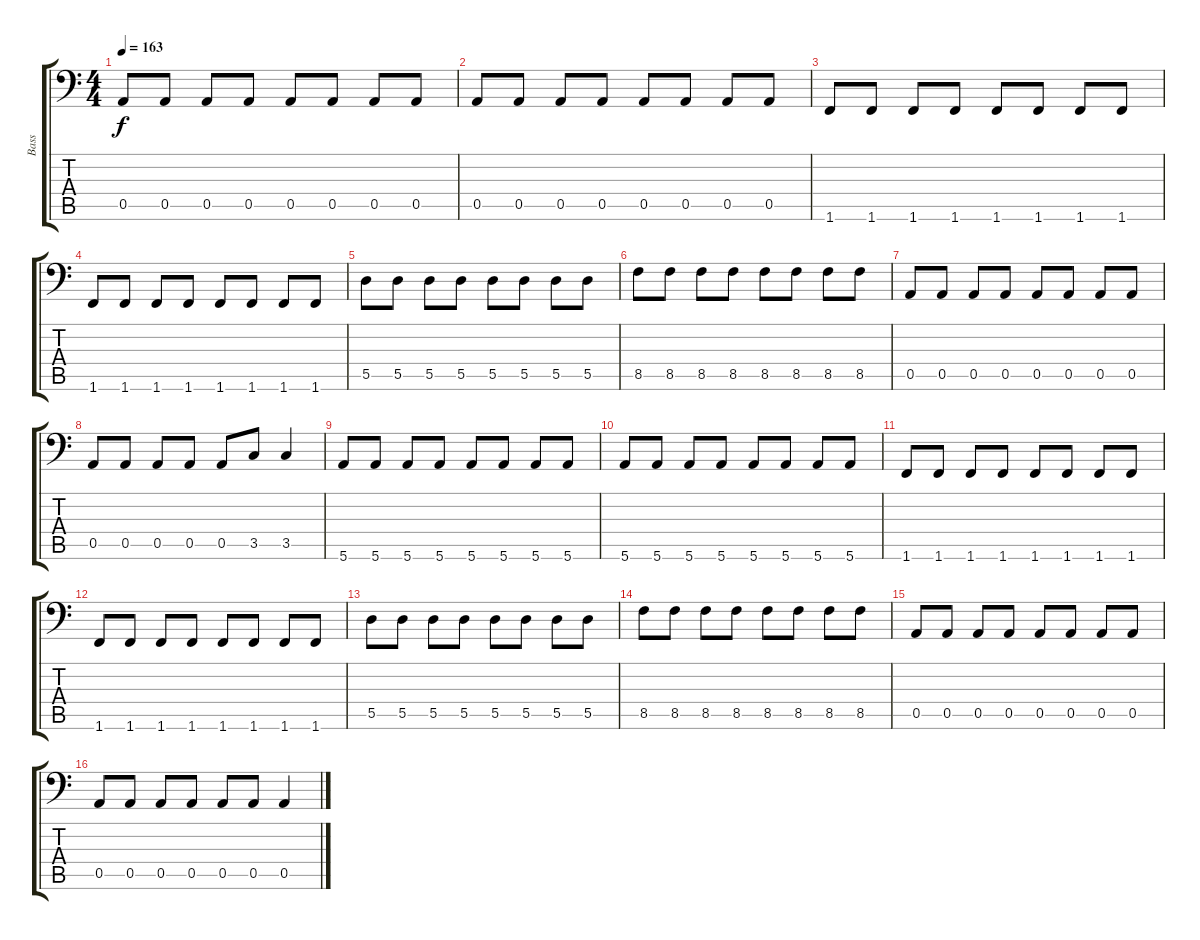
\track ("Bass" "Bass") {instrument electricbassfinger}
\staff {score tabs}
\tuning (E3 B2 G2 D2 A1 E1) {hide}
\ts (4 4)
\tempo 163
\clef f4
\ks c
0.5.8{dy f} 0.5.8 0.5.8 0.5.8 0.5.8 0.5.8 0.5.8 0.5.8 |
0.5.8 0.5.8 0.5.8 0.5.8 0.5.8 0.5.8 0.5.8 0.5.8 |
1.6.8 1.6.8 1.6.8 1.6.8 1.6.8 1.6.8 1.6.8 1.6.8 |
1.6.8 1.6.8 1.6.8 1.6.8 1.6.8 1.6.8 1.6.8 1.6.8 |
5.5.8 5.5.8 5.5.8 5.5.8 5.5.8 5.5.8 5.5.8 5.5.8 |
8.5.8 8.5.8 8.5.8 8.5.8 8.5.8 8.5.8 8.5.8 8.5.8 |
0.5.8 0.5.8 0.5.8 0.5.8 0.5.8 0.5.8 0.5.8 0.5.8 |
0.5.8 0.5.8 0.5.8 0.5.8 0.5.8 3.5.8 3.5.4 |
5.6.8 5.6.8 5.6.8 5.6.8 5.6.8 5.6.8 5.6.8 5.6.8 |
5.6.8 5.6.8 5.6.8 5.6.8 5.6.8 5.6.8 5.6.8 5.6.8 |
1.6.8 1.6.8 1.6.8 1.6.8 1.6.8 1.6.8 1.6.8 1.6.8 |
1.6.8 1.6.8 1.6.8 1.6.8 1.6.8 1.6.8 1.6.8 1.6.8 |
5.5.8 5.5.8 5.5.8 5.5.8 5.5.8 5.5.8 5.5.8 5.5.8 |
8.5.8 8.5.8 8.5.8 8.5.8 8.5.8 8.5.8 8.5.8 8.5.8 |
0.5.8 0.5.8 0.5.8 0.5.8 0.5.8 0.5.8 0.5.8 0.5.8 |
0.5.8 0.5.8 0.5.8 0.5.8 0.5.8 0.5.8 0.5.4
